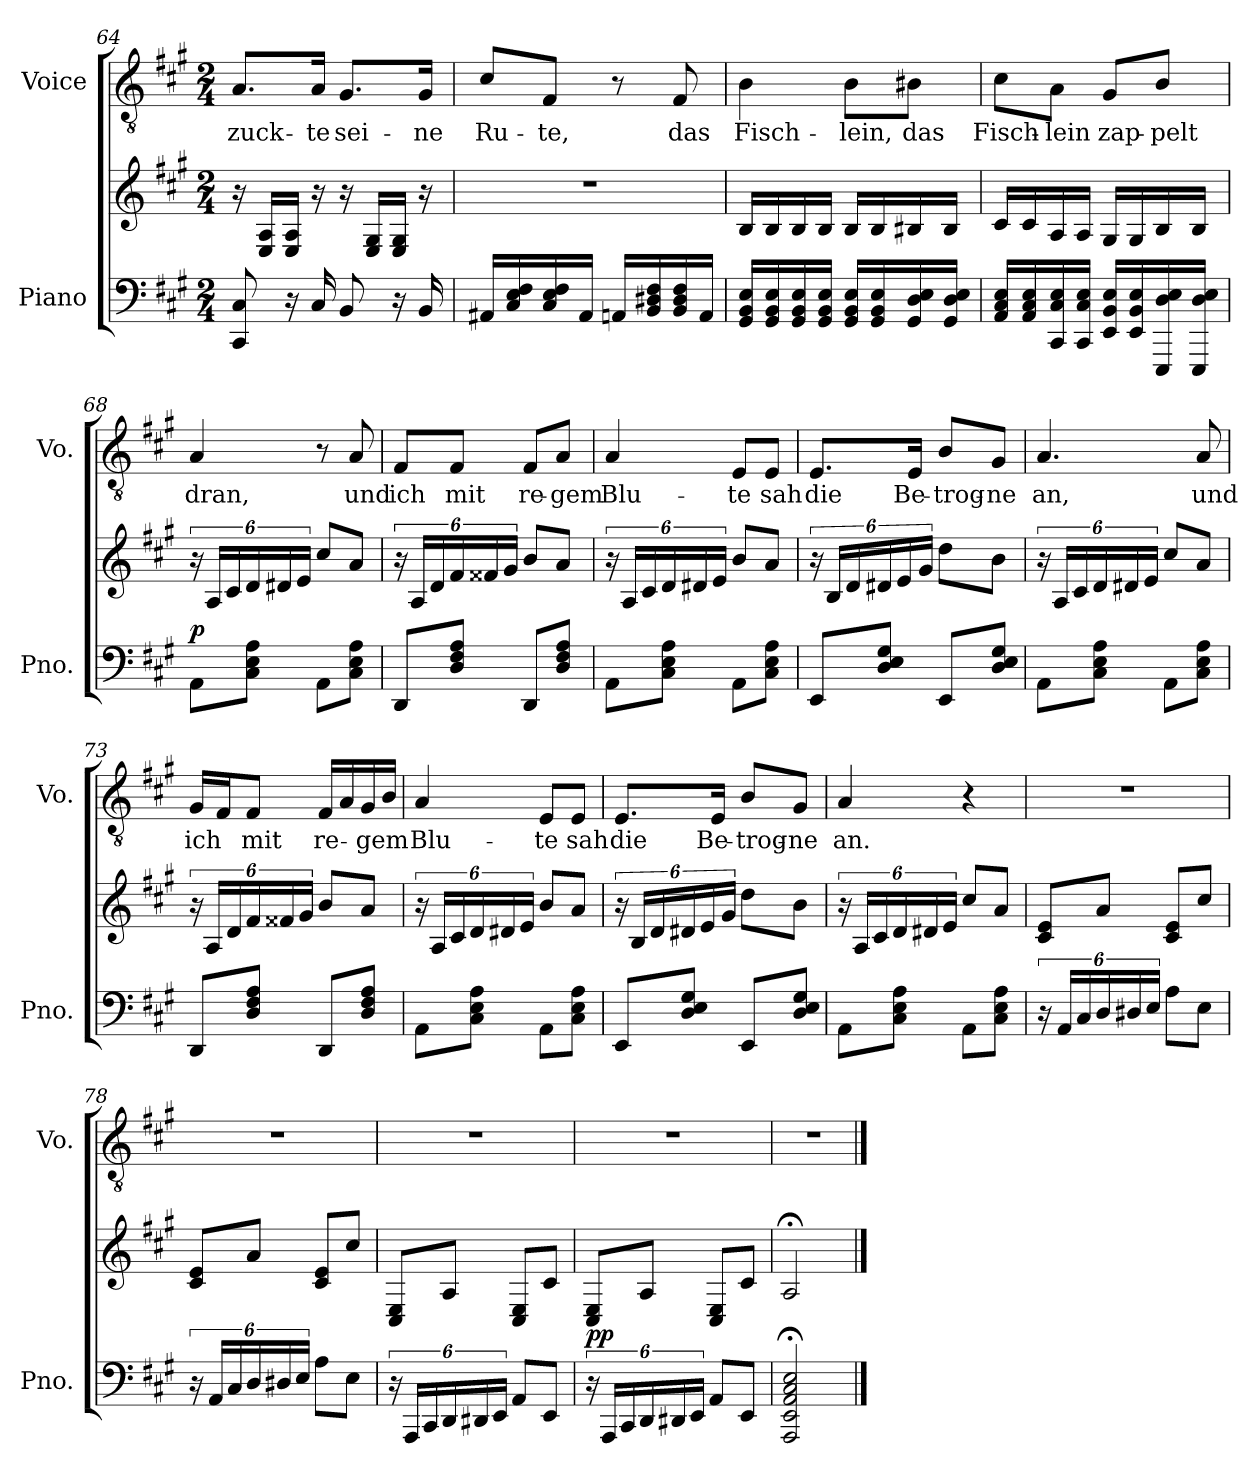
**kern	**kern	**dynam	**kern	**text
*part2	*part2	*part2	*part1	*part1
*staff3	*staff2	*staff2/3	*staff1	*staff1
*I"Piano	*	*	*I"Voice	*
*I'Pno.	*	*	*I'Vo.	*
*clefF4	*clefG2	*	*clefGv2	*
*k[f#c#g#]	*k[f#c#g#]	*	*k[f#c#g#]	*
*M2/4	*M2/4	*	*M2/4	*
=64	=64	=64	=64	=64
8CC#/ 8C#/	16r	.	8.A/L	zuck-
.	16E/ 16A/LL	.	.	.
16r	16E/ 16A/JJ	.	.	.
16C#/	16r	.	16A/Jk	-te
8BB/	16r	.	8.G#/L	sei-
.	16E/ 16G#/LL	.	.	.
16r	16E/ 16G#/JJ	.	.	.
16BB/	16r	.	16G#/Jk	-ne
=65	=65	=65	=65	=65
16AA#X/LL	2r	.	8c#/L	Ru-
16C#/ 16E/ 16F#/	.	.	.	.
16C#/ 16E/ 16F#/	.	.	8F#/J	-te,
16AA#/JJ	.	.	.	.
16AAn/LL	.	.	8r	.
16BB/ 16D#X/ 16F#/	.	.	.	.
16BB/ 16D#/ 16F#/	.	.	8F#/	das
16AA/JJ	.	.	.	.
!!LO:PB:g=z
=66	=66	=66	=66	=66
16GG#/ 16BB/ 16E/LL	16B/LL	.	4B\	Fisch-
16GG#/ 16BB/ 16E/	16B/	.	.	.
16GG#/ 16BB/ 16E/	16B/	.	.	.
16GG#/ 16BB/ 16E/JJ	16B/JJ	.	.	.
16GG#/ 16BB/ 16E/LL	16B/LL	.	8B\L	-lein,
16GG#/ 16BB/ 16E/	16B/	.	.	.
16GG#/ 16D/ 16E/	16B#X/	.	8B#X\J	das
16GG#/ 16D/ 16E/JJ	16B#/JJ	.	.	.
=67	=67	=67	=67	=67
16AA/ 16C#/ 16E/LL	16c#/LL	.	8c#\L	Fisch-
16AA/ 16C#/ 16E/	16c#/	.	.	.
16CC#/ 16C#/ 16E/	16A/	.	8A\J	-lein
16CC#/ 16C#/ 16E/JJ	16A/JJ	.	.	.
16EE/ 16BB/ 16E/LL	16G#/LL	.	8G#/L	zap-
16EE/ 16BB/ 16E/	16G#/	.	.	.
16EEE/ 16D/ 16E/	16B/	.	8B/J	-pelt
16EEE/ 16D/ 16E/JJ	16B/JJ	.	.	.
=68	=68	=68	=68	=68
!	!	!LO:DY:a=2	!	!
8AA\L	24r	p	4A/	dran,
.	24A/LL	.	.	.
.	24c#/	.	.	.
8C#\ 8E\ 8A\J	24d/	.	.	.
.	24d#X/	.	.	.
.	24e/JJ	.	.	.
8AA\L	8cc#/L	.	8r	.
8C#\ 8E\ 8A\J	8a/J	.	8A/	und
!!LO:LB:g=z
=69	=69	=69	=69	=69
8DD/L	24r	.	8F#/L	ich
.	24A/LL	.	.	.
.	24d/	.	.	.
8D/ 8F#/ 8A/J	24f#/	.	8F#/J	mit
.	24f##X/	.	.	.
.	24g#/JJ	.	.	.
8DD/L	8b/L	.	8F#/L	re-
8D/ 8F#/ 8A/J	8a/J	.	8A/J	-gem
=70	=70	=70	=70	=70
8AA\L	24r	.	4A/	Blu-
.	24A/LL	.	.	.
.	24c#/	.	.	.
8C#\ 8E\ 8A\J	24d/	.	.	.
.	24d#X/	.	.	.
.	24e/JJ	.	.	.
8AA\L	8b/L	.	8E/L	-te
8C#\ 8E\ 8A\J	8a/J	.	8E/J	sah
=71	=71	=71	=71	=71
8EE/L	24r	.	8.E/L	die
.	24B/LL	.	.	.
.	24d/	.	.	.
8D/ 8E/ 8G#/J	24d#X/	.	.	.
.	24e/	.	.	.
.	.	.	16E/Jk	Be-
.	24g#/JJ	.	.	.
8EE/L	8dd\L	.	8B/L	-trog-
8D/ 8E/ 8G#/J	8b\J	.	8G#/J	-ne
!!LO:LB:g=z
=72	=72	=72	=72	=72
8AA\L	24r	.	4.A/	an,
.	24A/LL	.	.	.
.	24c#/	.	.	.
8C#\ 8E\ 8A\J	24d/	.	.	.
.	24d#X/	.	.	.
.	24e/JJ	.	.	.
8AA\L	8cc#/L	.	.	.
8C#\ 8E\ 8A\J	8a/J	.	8A/	und
=73	=73	=73	=73	=73
8DD/L	24r	.	16G#/LL	ich
.	24A/LL	.	.	.
.	.	.	16F#/J	.
.	24d/	.	.	.
8D/ 8F#/ 8A/J	24f#/	.	8F#/J	mit
.	24f##X/	.	.	.
.	24g#/JJ	.	.	.
8DD/L	8b/L	.	16F#/LL	re-
.	.	.	16A/	.
8D/ 8F#/ 8A/J	8a/J	.	16G#/	-gem
.	.	.	16B/JJ	.
=74	=74	=74	=74	=74
8AA\L	24r	.	4A/	Blu-
.	24A/LL	.	.	.
.	24c#/	.	.	.
8C#\ 8E\ 8A\J	24d/	.	.	.
.	24d#X/	.	.	.
.	24e/JJ	.	.	.
8AA\L	8b/L	.	8E/L	-te
8C#\ 8E\ 8A\J	8a/J	.	8E/J	sah
!!LO:PB:g=z
=75	=75	=75	=75	=75
8EE/L	24r	.	8.E/L	die
.	24B/LL	.	.	.
.	24d/	.	.	.
8D/ 8E/ 8G#/J	24d#X/	.	.	.
.	24e/	.	.	.
.	.	.	16E/Jk	Be-
.	24g#/JJ	.	.	.
8EE/L	8dd\L	.	8B/L	-trog-
8D/ 8E/ 8G#/J	8b\J	.	8G#/J	-ne
=76	=76	=76	=76	=76
8AA\L	24r	.	4A/	an.
.	24A/LL	.	.	.
.	24c#/	.	.	.
8C#\ 8E\ 8A\J	24d/	.	.	.
.	24d#X/	.	.	.
.	24e/JJ	.	.	.
8AA\L	8cc#/L	.	4r	.
8C#\ 8E\ 8A\J	8a/J	.	.	.
=77	=77	=77	=77	=77
24r	8c#/ 8e/L	.	2r	.
24AA/LL	.	.	.	.
24C#/	.	.	.	.
24D/	8a/J	.	.	.
24D#X/	.	.	.	.
24E/JJ	.	.	.	.
8A\L	8c#/ 8e/L	.	.	.
8E\J	8cc#/J	.	.	.
=78	=78	=78	=78	=78
24r	8c#/ 8e/L	.	2r	.
24AA/LL	.	.	.	.
24C#/	.	.	.	.
24D/	8a/J	.	.	.
24D#X/	.	.	.	.
24E/JJ	.	.	.	.
8A\L	8c#/ 8e/L	.	.	.
8E\J	8cc#/J	.	.	.
!!LO:LB:g=z
=79	=79	=79	=79	=79
24r	8C#/ 8E/L	.	2r	.
24AAA/LL	.	.	.	.
24CC#/	.	.	.	.
24DD/	8A/J	.	.	.
24DD#X/	.	.	.	.
24EE/JJ	.	.	.	.
8AA/L	8C#/ 8E/L	.	.	.
8EE/J	8c#/J	.	.	.
=80	=80	=80	=80	=80
!	!	!LO:DY:a=2	!	!
24r	8C#/ 8E/L	pp	2r	.
24AAA/LL	.	.	.	.
24CC#/	.	.	.	.
24DD/	8A/J	.	.	.
24DD#X/	.	.	.	.
24EE/JJ	.	.	.	.
8AA/L	8C#/ 8E/L	.	.	.
8EE/J	8c#/J	.	.	.
=81	=81	=81	=81	=81
2AAA/; 2EE/; 2AA/; 2C#/; 2E/;	2A;</	.	2r	.
==	==	==	==	==
*-	*-	*-	*-	*-
